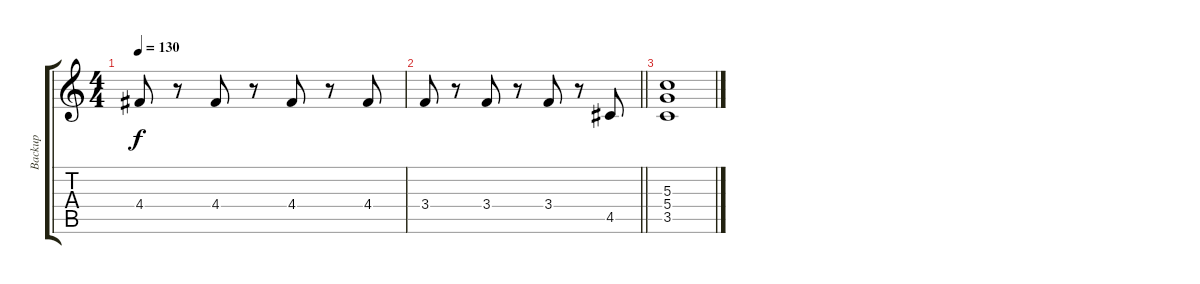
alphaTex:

\track ("Backup" "Backup") {instrument distortionguitar}
\staff {score tabs}
\tuning (E4 B3 G3 D3 A2 E2) {hide}
\ts (4 4)
\tempo 130
\clef g2
\ks c
4.4.8{dy f} r.8 4.4.8 r.8 4.4.8 r.8 4.4.8 |
\barLineRight lightlight
3.4.8 r.8 3.4.8 r.8 3.4.8 r.8 4.5.8 |
(5.3 5.4 3.5).1
